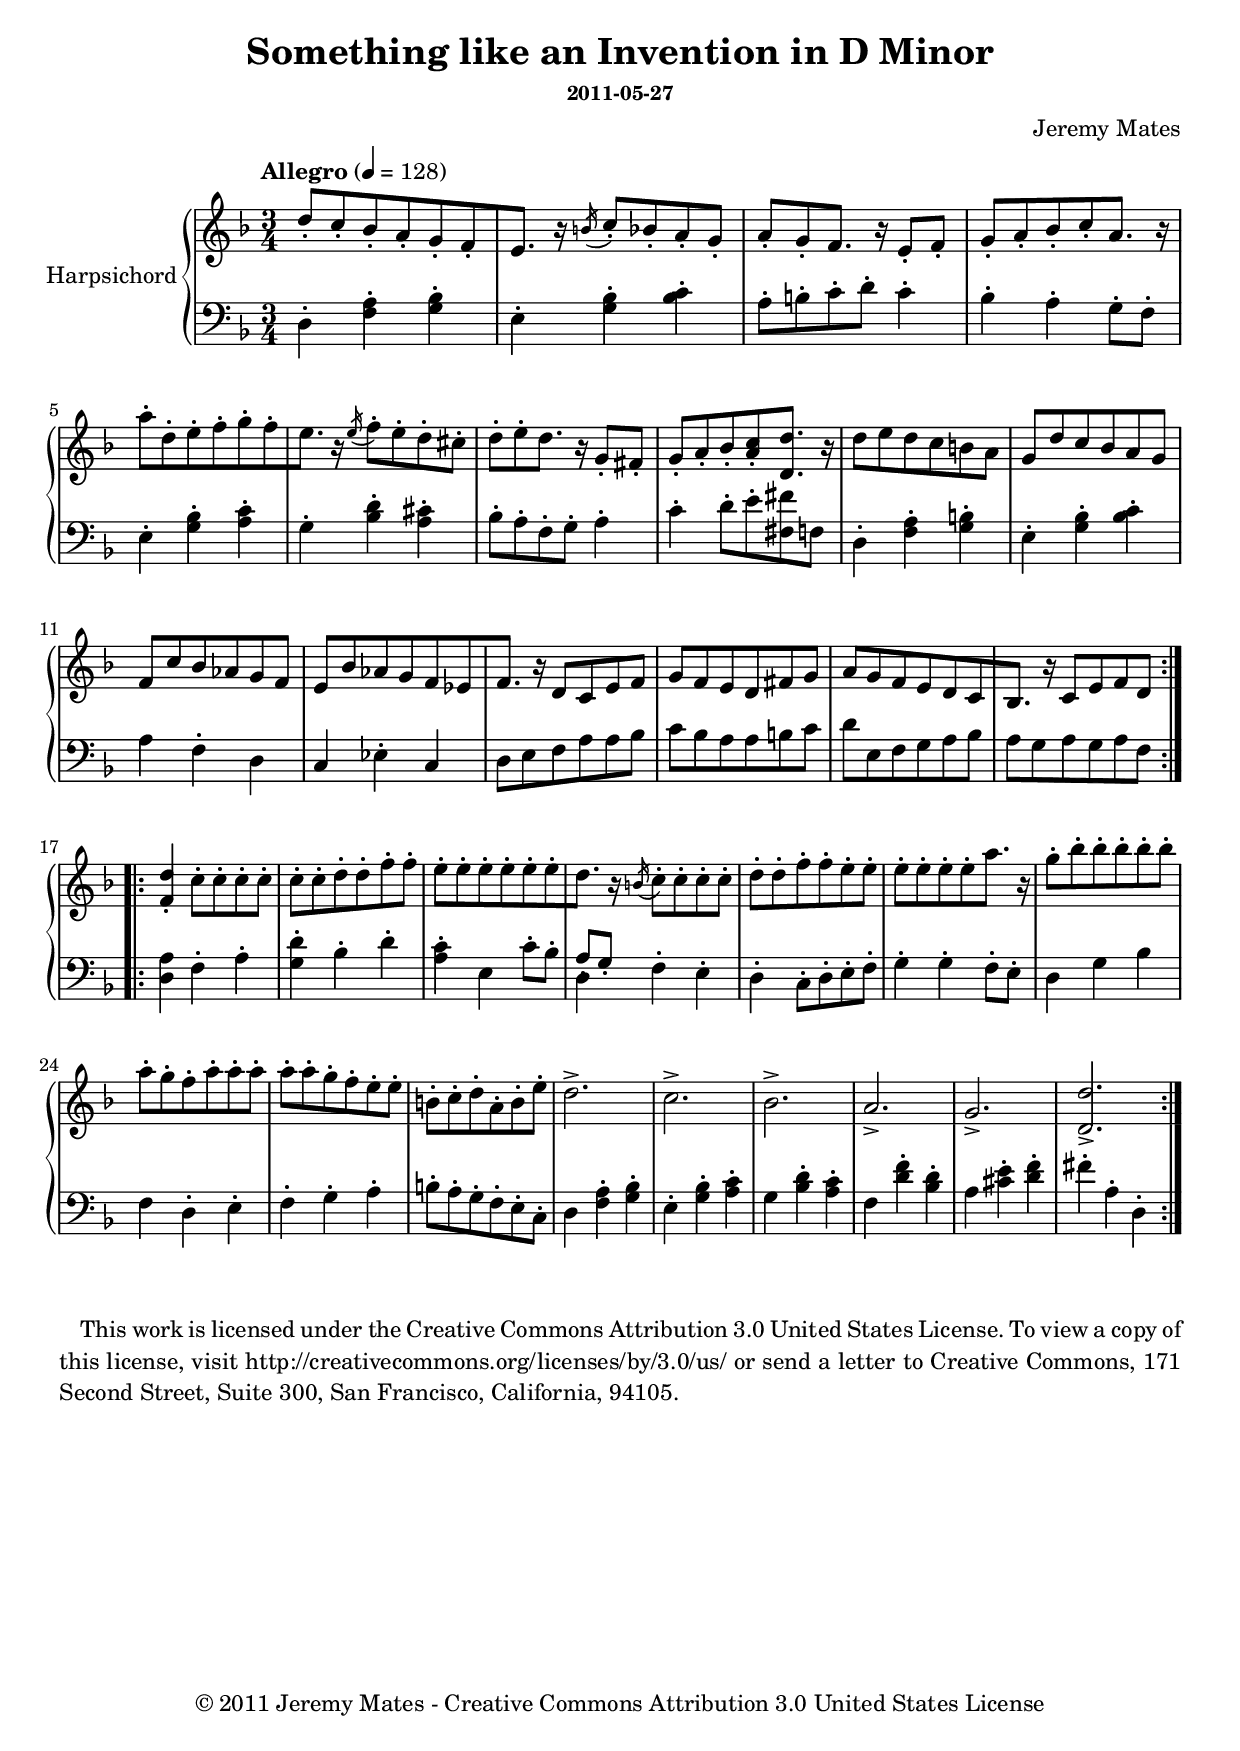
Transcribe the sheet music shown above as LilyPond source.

% LilyPond engraving system - http://www.lilypond.org/
%
% MIDI playback assumes "Campbells Harpsichord tuned" SoundFont being used!
%
% http://soundcloud.com/thrig

\version "2.12.3"

% http://www.mail-archive.com/lilypond-user@gnu.org/msg38823.html
\include "articulate.ly"

#(define-markup-list-command (paragraph layout props args) (markup-list?)
 (interpret-markup-list layout props
   (make-justified-lines-markup-list (cons (make-hspace-markup 2) args))))

\header {
  title = "Something like an Invention in D Minor"
  composer = "Jeremy Mates"
  subsubtitle = "2011-05-27"
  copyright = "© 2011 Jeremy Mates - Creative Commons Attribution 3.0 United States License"
}

firstBitUpper = \relative c'' { \repeat volta 2 {
  d8-.[ c-. bes-. a-. g-. f-.  |
  e8.] r16  \acciaccatura b'16 c8-. bes-. a-. g-. |
  a8-. g-. f8. r16  e8-. f-.  |
  g8-. a-. bes-. c-. a8. r16  |

  a'8-.[ d,-. e-. f-. g-. f-.  |
  e8.] r16  \acciaccatura e16 f8-. e-. d-. cis-. |
  d8-. e-. d8. r16 g,8-. fis-. |
  g8-. a-. bes-. <a c>-. <d d,>8. r16 |

  d8 e d c b a |
  g8 d' c bes a g |
  f8 c' bes aes g f |
  e8[ bes' aes g f ees | 

  f8.] r16  d8 c e f |
  g8 f e d fis g |
  a8[ g f e d c |
  bes8.] r16 c8 e f d |
} }

firstBitLower = \relative c { \repeat volta 2 {
  d4-. <f a>-. <g bes>-.   |
  e4-. <g bes>-. <bes c>-. |
  a8-. b-. c-. d-. c4-.    |
  bes4-. a-. g8-. f-.      |

  e4-. <g bes>-. <a c>-.   |
  g4-. <bes d>-. <a cis>-. |
  bes8-. a-. f-. g-. a4-.  |
  c4-. d8-. e-. <fis fis,>8 f, |

  d4-. <f a>-. <g b>-. |
  e4-. <g bes>-. <bes c>-. |
  a4 f-. d |
  c4 ees-. c |

  d8 e f a a bes] |
  c8 bes a a b c |
  d8 e, f g a bes |
  a8 g a g a f |
} }

secondBitUpper = \relative c' { \repeat volta 2 {
  <f d'>4-. c'8-. c-. c-. c-. |
  c8-. c-. d-. d-. f-. f-. |
  e8-.[ e-. e-. e-. e-. e-. |
  d8.] r16 \acciaccatura b16 c8-. c-. c-. c-. |

  d-. d-. f-. f-. e8-. e8-. |
  e8-. e-. e-. e-. a8. r16 |
  g8-. bes-. bes-. bes-. bes-. bes-. |
  a8-. g-. f-. a-. a-. a-. |

  a8-. a8-. g-. f-. e-. e-. |
  b8-. c-. d-. a-. b-. e-. |
  d2.-> |
  c2.-> |

  bes2.-> |
  a2.-> |
  g2.-> |
  <d d'>2.-> |
} }

secondBitLower = \relative c { \repeat volta 2 {
  <d a'>4 f4-. a4-. |
  <g d'>4-. bes4-. d4-. |
  <a c>4-. e4 c'8-. bes-. |
  % TODO would be nice to position . not under the low d... (above looks wacky)
  << { a8_\staccato[ g_\staccato] } \\ { d4 } >> f4-. e-. |

  d4-. c8-. d-. e-. f-. |
  g4-. g-. f8-. e-.  |
  d4   g   bes    |
  f4   d-. e-.  |

  f4-. g-. a-.   |
  b8-. a-. g-. f-. e-. c-. |
  d4 <f a>-. <g bes>-.   |
  e4-. <g bes>-. <a c>-. |

  g4 <bes d>-. <a c>-. |
  f4 <d' f>-. <bes d>-. |
  a4 <cis e>-. <d f>-. |
  fis4-. a,-. d,-. |
} }

upper = {
  \clef treble
  \key d \minor
  \time 3/4
  \tempo "Allegro" 4=128

  \firstBitUpper
  \secondBitUpper
}

lower = {
  \clef bass
  \key d \minor
  \time 3/4
 
  \firstBitLower
  \secondBitLower
}

theMusic = {
  \new PianoStaff <<
    \set PianoStaff.instrumentName = #"Harpsichord"
    \set PianoStaff.midiInstrument = #"honky-tonk"
    \new Staff = "upper" \upper
    \new Staff = "lower" \lower
  >>
}

\book {
\score {
  \theMusic
  \layout {
    % as otherwise long instrument name clipped by margin
    indent = 2.3\cm
  }
}
\score {
  \unfoldRepeats \articulate {
    \theMusic
  }
  \midi { }
}
  \markuplines { \paragraph {
This work is licensed under the Creative Commons Attribution 3.0 United
States License. To view a copy of this license, visit
http://creativecommons.org/licenses/by/3.0/us/ or send a letter to
Creative Commons, 171 Second Street, Suite 300, San Francisco,
California, 94105.
} }
}
